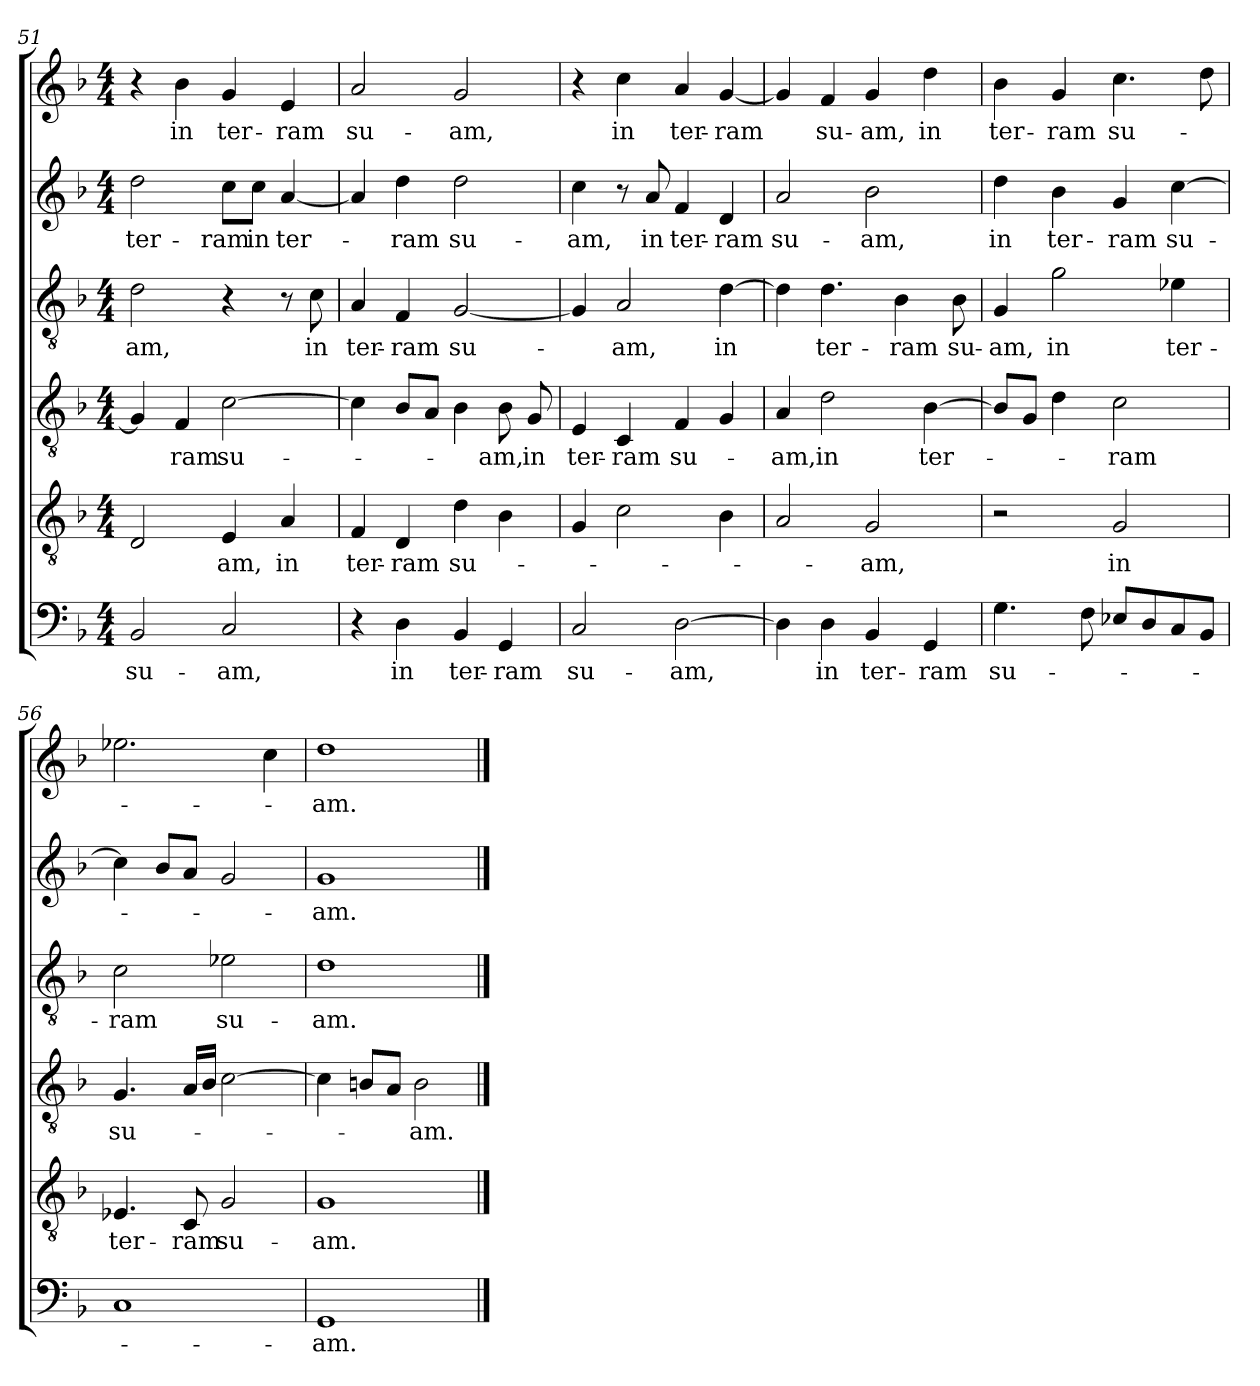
**kern	**text	**kern	**text	**kern	**text	**kern	**text	**kern	**text	**kern	**text
*part6	*part6	*part5	*part5	*part4	*part4	*part3	*part3	*part2	*part2	*part1	*part1
*staff6	*staff6	*staff5	*staff5	*staff4	*staff4	*staff3	*staff3	*staff2	*staff2	*staff1	*staff1
*clefF4	*	*clefGv2	*	*clefGv2	*	*clefGv2	*	*clefG2	*	*clefG2	*
*k[b-]	*	*k[b-]	*	*k[b-]	*	*k[b-]	*	*k[b-]	*	*k[b-]	*
*F:	*	*F:	*	*F:	*	*F:	*	*F:	*	*F:	*
*M4/4	*	*M4/4	*	*M4/4	*	*M4/4	*	*M4/4	*	*M4/4	*
=51	=51	=51	=51	=51	=51	=51	=51	=51	=51	=51	=51
2BB-/	su-	2D/	.	4G/]	.	2d\	-am,	2dd\	ter-	4r	.
.	.	.	.	4F/	-ram	.	.	.	.	4b-\	in
2C/	-am,	4E/	-am,	[2c\	su-	4r	.	8cc\L	-ram	4g/	ter-
.	.	.	.	.	.	.	.	8cc\J	in	.	.
.	.	4A/	in	.	.	8r	.	[4a/	ter-	4e/	-ram
.	.	.	.	.	.	8c\	in	.	.	.	.
=52	=52	=52	=52	=52	=52	=52	=52	=52	=52	=52	=52
4r	.	4F/	ter-	4c\]	.	4A/	ter-	4a/]	.	2a/	su-
4D\	in	4D/	-ram	8B-/L	.	4F/	-ram	4dd\	-ram	.	.
.	.	.	.	8A/J	.	.	.	.	.	.	.
4BB-/	ter-	4d\	su-	4B-\	.	[2G/	su-	2dd\	su-	2g/	-am,
4GG/	-ram	4B-\	.	8B-\	-am,	.	.	.	.	.	.
.	.	.	.	8G/	in	.	.	.	.	.	.
!!LO:LB:g=z
=53	=53	=53	=53	=53	=53	=53	=53	=53	=53	=53	=53
2C/	su-	4G/	.	4E/	ter-	4G/]	.	4cc\	-am,	4r	.
.	.	2c\	.	4C/	-ram	2A/	-am,	8r	.	4cc\	in
.	.	.	.	.	.	.	.	8a/	in	.	.
[2D\	-am,	.	.	4F/	su-	.	.	4f/	ter-	4a/	ter-
.	.	4B-\	.	4G/	.	[4d\	in	4d/	-ram	[4g/	-ram
=54	=54	=54	=54	=54	=54	=54	=54	=54	=54	=54	=54
4D\]	.	2A/	.	4A/	-am,	4d\]	.	2a/	su-	4g/]	.
4D\	in	.	.	2d\	in	4.d\	ter-	.	.	4f/	su-
4BB-/	ter-	2G/	-am,	.	.	.	.	2b-\	-am,	4g/	-am,
.	.	.	.	.	.	4B-\	-ram	.	.	.	.
4GG/	-ram	.	.	[4B-\	ter-	.	.	.	.	4dd\	in
.	.	.	.	.	.	8B-\	su-	.	.	.	.
=55	=55	=55	=55	=55	=55	=55	=55	=55	=55	=55	=55
4.G\	su-	2r	.	8B-/L]	.	4G/	-am,	4dd\	in	4b-\	ter-
.	.	.	.	8G/J	.	.	.	.	.	.	.
.	.	.	.	4d\	.	2g\	in	4b-\	ter-	4g/	-ram
8F\	.	.	.	.	.	.	.	.	.	.	.
8E-X/L	.	2G/	in	2c\	-ram	.	.	4g/	-ram	4.cc\	su-
8D/	.	.	.	.	.	.	.	.	.	.	.
8C/	.	.	.	.	.	4e-X\	ter-	[4cc\	su-	.	.
8BB-/J	.	.	.	.	.	.	.	.	.	8dd\	.
=56	=56	=56	=56	=56	=56	=56	=56	=56	=56	=56	=56
1C	.	4.E-X/	ter-	4.G/	su-	2c\	-ram	4cc\]	.	2.ee-X\	.
.	.	.	.	.	.	.	.	8b-/L	.	.	.
.	.	8C/	-ram	16A/LL	.	.	.	8a/J	.	.	.
.	.	.	.	16B-/JJ	.	.	.	.	.	.	.
.	.	2G/	su-	[2c\	.	2e-X\	su-	2g/	.	.	.
.	.	.	.	.	.	.	.	.	.	4cc\	.
=57	=57	=57	=57	=57	=57	=57	=57	=57	=57	=57	=57
1GG	-am.	1G	-am.	4c\]	.	1d	-am.	1g	-am.	1dd	-am.
.	.	.	.	8Bn/L	.	.	.	.	.	.	.
.	.	.	.	8A/J	.	.	.	.	.	.	.
.	.	.	.	2B\	-am.	.	.	.	.	.	.
==	==	==	==	==	==	==	==	==	==	==	==
*-	*-	*-	*-	*-	*-	*-	*-	*-	*-	*-	*-
